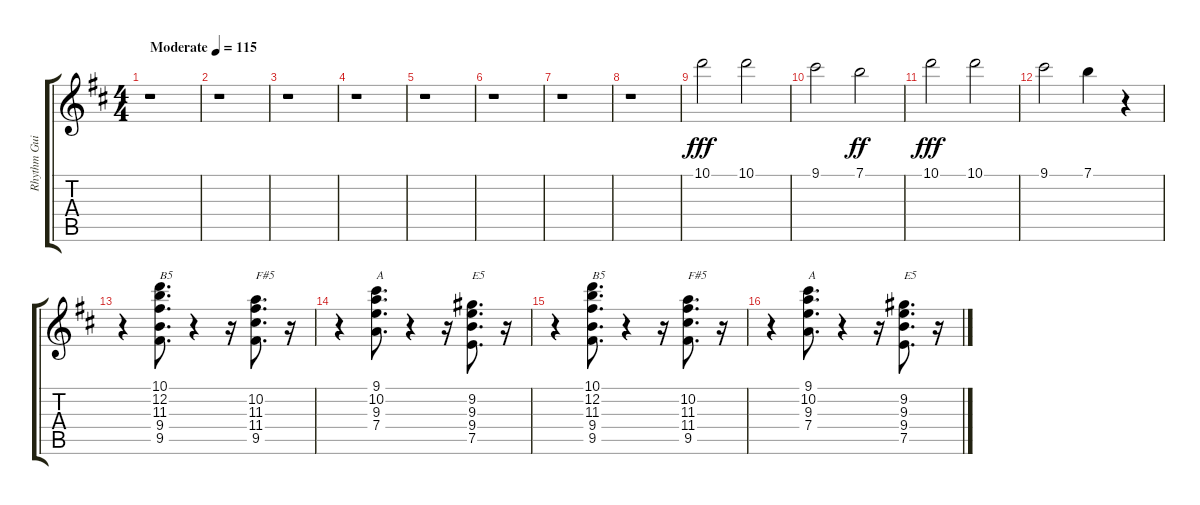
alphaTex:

\track ("Rhythm Guitar" "Rhythm Gui") {instrument overdrivenguitar}
\staff {score tabs}
\tuning (E4 B3 G3 D3 A2 E2) {hide}
\ts (4 4)
\tempo (115 "Moderate")
\clef g2
\ks d
r.1{dy fff instrument overdrivenguitar} |
r.1 |
r.1 |
r.1 |
r.1 |
r.1 |
r.1 |
r.1 |
10.1.2 10.1.2 |
9.1.2 7.1.2{dy ff} |
10.1.2{dy fff} 10.1.2 |
9.1.2 7.1.4 r.4 |
r.4 (10.1 12.2 11.3 9.4 9.5).8{d txt "B5"} r.4 r.16 (10.2 11.3 11.4 9.5).8{d txt "F#5"} r.16 |
r.4 (9.1 10.2 9.3 7.4).8{d txt "A"} r.4 r.16 (9.2 9.3 9.4 7.5).8{d txt "E5"} r.16 |
r.4 (10.1 12.2 11.3 9.4 9.5).8{d txt "B5"} r.4 r.16 (10.2 11.3 11.4 9.5).8{d txt "F#5"} r.16 |
r.4 (9.1 10.2 9.3 7.4).8{d txt "A"} r.4 r.16 (9.2 9.3 9.4 7.5).8{d txt "E5"} r.16
